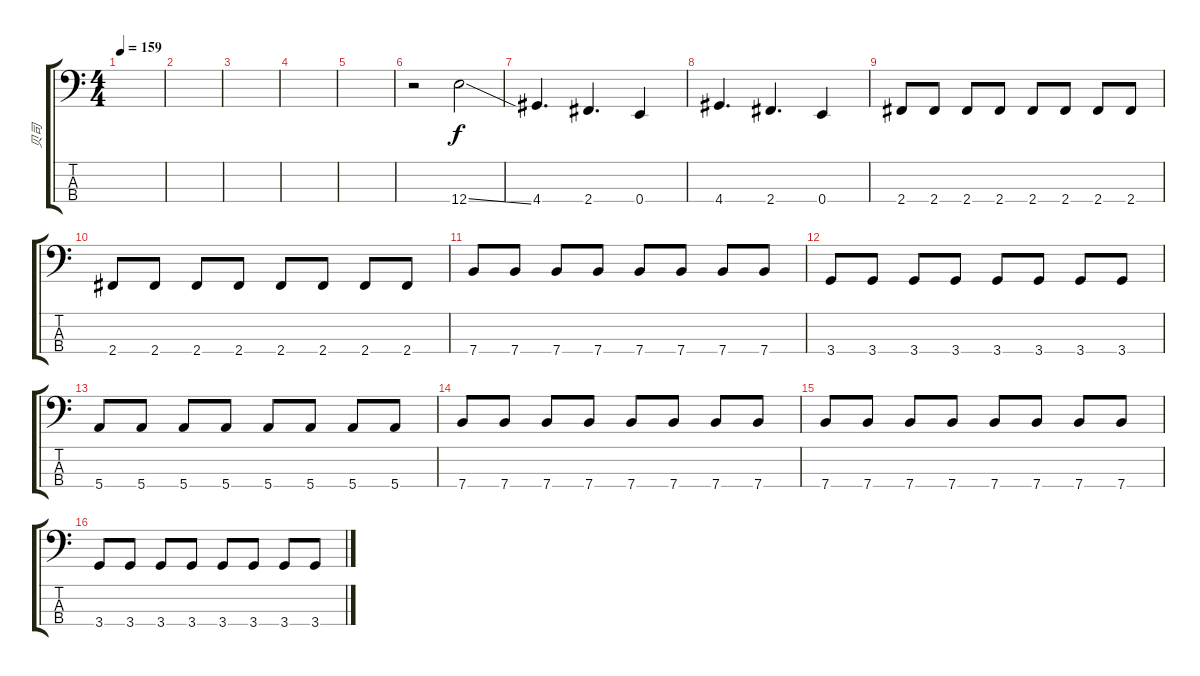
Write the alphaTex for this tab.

\track ("贝司" "贝司") {instrument electricbassfinger}
\staff {score tabs}
\tuning (G2 D2 A1 E1) {hide}
\ts (4 4)
\tempo 159
\clef f4
\ks c
|
|
|
|
|
r.2 12.4{ss}.2 |
4.4.4{d} 2.4.4{d} 0.4.4 |
4.4.4{d} 2.4.4{d} 0.4.4 |
2.4.8 2.4.8 2.4.8 2.4.8 2.4.8 2.4.8 2.4.8 2.4.8 |
2.4.8 2.4.8 2.4.8 2.4.8 2.4.8 2.4.8 2.4.8 2.4.8 |
7.4.8 7.4.8 7.4.8 7.4.8 7.4.8 7.4.8 7.4.8 7.4.8 |
3.4.8 3.4.8 3.4.8 3.4.8 3.4.8 3.4.8 3.4.8 3.4.8 |
5.4.8 5.4.8 5.4.8 5.4.8 5.4.8 5.4.8 5.4.8 5.4.8 |
7.4.8 7.4.8 7.4.8 7.4.8 7.4.8 7.4.8 7.4.8 7.4.8 |
7.4.8 7.4.8 7.4.8 7.4.8 7.4.8 7.4.8 7.4.8 7.4.8 |
3.4.8 3.4.8 3.4.8 3.4.8 3.4.8 3.4.8 3.4.8 3.4.8
